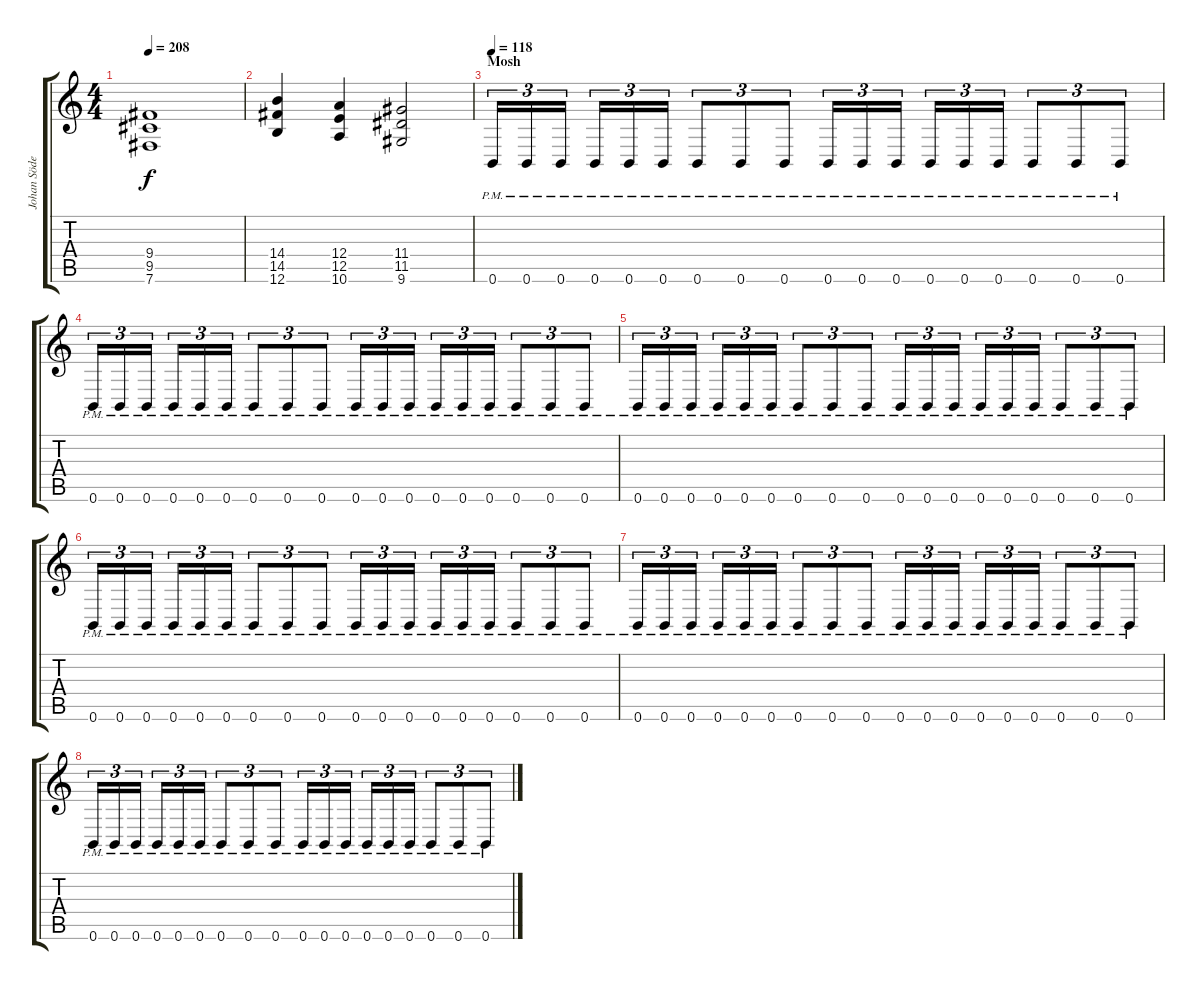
\track ("Johan Söderberg" "Johan Söde") {instrument distortionguitar}
\staff {score tabs}
\tuning (B3 Gb3 D3 A2 E2 B1) {hide}
\ts (4 4)
\tempo 208
\clef g2
\ks c
(9.4 9.5 7.6).1{dy f} |
(14.4 14.5 12.6).4 (12.4 12.5 10.6).4 (11.4 11.5 9.6).2 |
\section ("" "Mosh")
\tempo 118
0.6{pm}.16{tu (3 2)} 0.6{pm}.16{tu (3 2)} 0.6{pm}.16{tu (3 2)} 0.6{pm}.16{tu (3 2)} 0.6{pm}.16{tu (3 2)} 0.6{pm}.16{tu (3 2)} 0.6{pm}.8{tu (3 2)} 0.6{pm}.8{tu (3 2)} 0.6{pm}.8{tu (3 2)} 0.6{pm}.16{tu (3 2)} 0.6{pm}.16{tu (3 2)} 0.6{pm}.16{tu (3 2)} 0.6{pm}.16{tu (3 2)} 0.6{pm}.16{tu (3 2)} 0.6{pm}.16{tu (3 2)} 0.6{pm}.8{tu (3 2)} 0.6{pm}.8{tu (3 2)} 0.6{pm}.8{tu (3 2)} |
0.6{pm}.16{tu (3 2)} 0.6{pm}.16{tu (3 2)} 0.6{pm}.16{tu (3 2)} 0.6{pm}.16{tu (3 2)} 0.6{pm}.16{tu (3 2)} 0.6{pm}.16{tu (3 2)} 0.6{pm}.8{tu (3 2)} 0.6{pm}.8{tu (3 2)} 0.6{pm}.8{tu (3 2)} 0.6{pm}.16{tu (3 2)} 0.6{pm}.16{tu (3 2)} 0.6{pm}.16{tu (3 2)} 0.6{pm}.16{tu (3 2)} 0.6{pm}.16{tu (3 2)} 0.6{pm}.16{tu (3 2)} 0.6{pm}.8{tu (3 2)} 0.6{pm}.8{tu (3 2)} 0.6{pm}.8{tu (3 2)} |
0.6{pm}.16{tu (3 2)} 0.6{pm}.16{tu (3 2)} 0.6{pm}.16{tu (3 2)} 0.6{pm}.16{tu (3 2)} 0.6{pm}.16{tu (3 2)} 0.6{pm}.16{tu (3 2)} 0.6{pm}.8{tu (3 2)} 0.6{pm}.8{tu (3 2)} 0.6{pm}.8{tu (3 2)} 0.6{pm}.16{tu (3 2)} 0.6{pm}.16{tu (3 2)} 0.6{pm}.16{tu (3 2)} 0.6{pm}.16{tu (3 2)} 0.6{pm}.16{tu (3 2)} 0.6{pm}.16{tu (3 2)} 0.6{pm}.8{tu (3 2)} 0.6{pm}.8{tu (3 2)} 0.6{pm}.8{tu (3 2)} |
0.6{pm}.16{tu (3 2)} 0.6{pm}.16{tu (3 2)} 0.6{pm}.16{tu (3 2)} 0.6{pm}.16{tu (3 2)} 0.6{pm}.16{tu (3 2)} 0.6{pm}.16{tu (3 2)} 0.6{pm}.8{tu (3 2)} 0.6{pm}.8{tu (3 2)} 0.6{pm}.8{tu (3 2)} 0.6{pm}.16{tu (3 2)} 0.6{pm}.16{tu (3 2)} 0.6{pm}.16{tu (3 2)} 0.6{pm}.16{tu (3 2)} 0.6{pm}.16{tu (3 2)} 0.6{pm}.16{tu (3 2)} 0.6{pm}.8{tu (3 2)} 0.6{pm}.8{tu (3 2)} 0.6{pm}.8{tu (3 2)} |
0.6{pm}.16{tu (3 2)} 0.6{pm}.16{tu (3 2)} 0.6{pm}.16{tu (3 2)} 0.6{pm}.16{tu (3 2)} 0.6{pm}.16{tu (3 2)} 0.6{pm}.16{tu (3 2)} 0.6{pm}.8{tu (3 2)} 0.6{pm}.8{tu (3 2)} 0.6{pm}.8{tu (3 2)} 0.6{pm}.16{tu (3 2)} 0.6{pm}.16{tu (3 2)} 0.6{pm}.16{tu (3 2)} 0.6{pm}.16{tu (3 2)} 0.6{pm}.16{tu (3 2)} 0.6{pm}.16{tu (3 2)} 0.6{pm}.8{tu (3 2)} 0.6{pm}.8{tu (3 2)} 0.6{pm}.8{tu (3 2)} |
0.6{pm}.16{tu (3 2)} 0.6{pm}.16{tu (3 2)} 0.6{pm}.16{tu (3 2)} 0.6{pm}.16{tu (3 2)} 0.6{pm}.16{tu (3 2)} 0.6{pm}.16{tu (3 2)} 0.6{pm}.8{tu (3 2)} 0.6{pm}.8{tu (3 2)} 0.6{pm}.8{tu (3 2)} 0.6{pm}.16{tu (3 2)} 0.6{pm}.16{tu (3 2)} 0.6{pm}.16{tu (3 2)} 0.6{pm}.16{tu (3 2)} 0.6{pm}.16{tu (3 2)} 0.6{pm}.16{tu (3 2)} 0.6{pm}.8{tu (3 2)} 0.6{pm}.8{tu (3 2)} 0.6{pm}.8{tu (3 2)}
